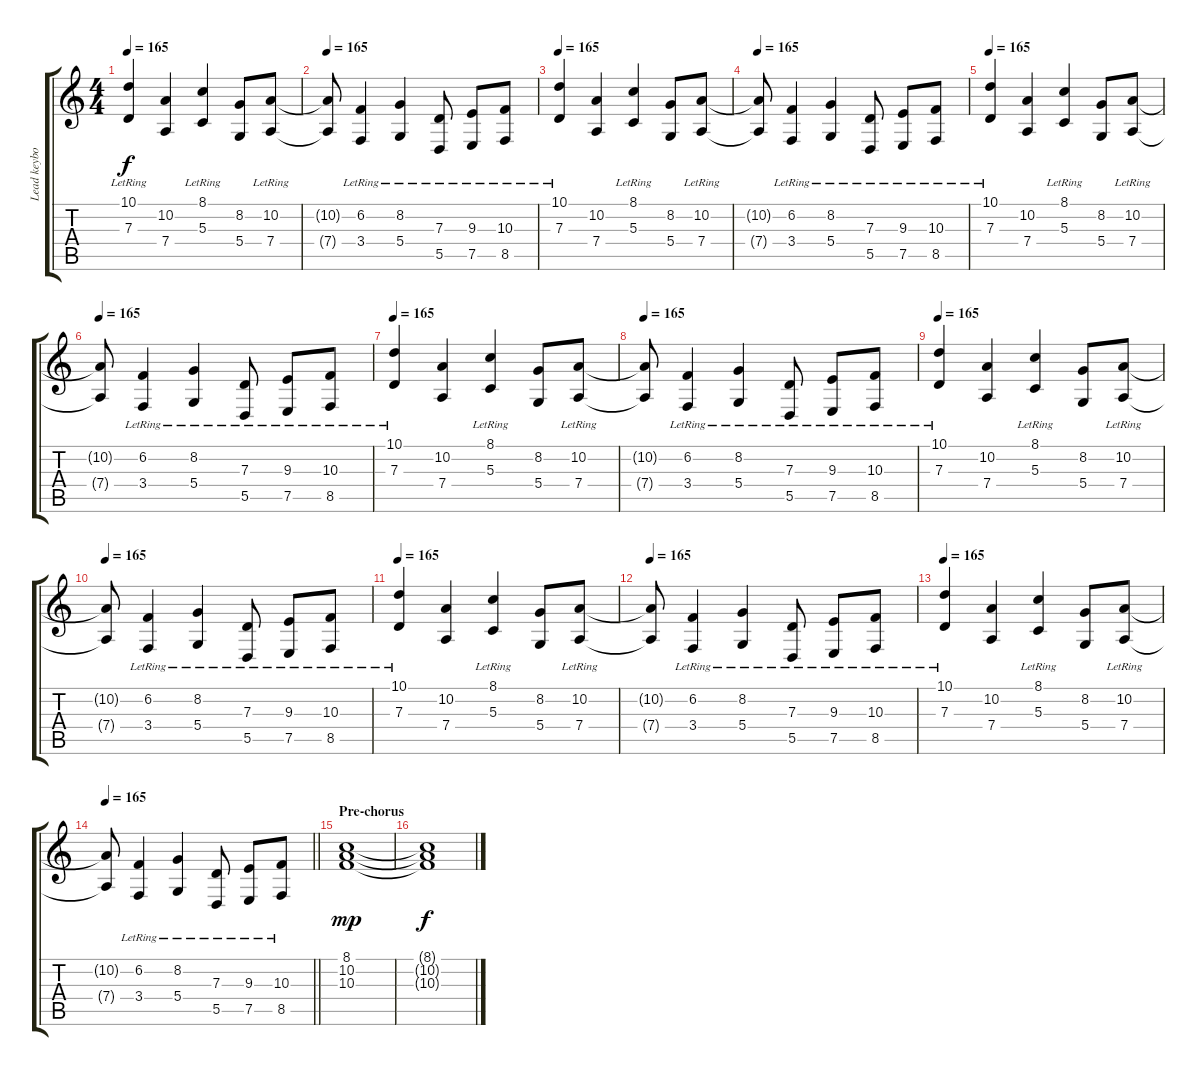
\track ("Lead keyboard" "Lead keybo") {instrument churchorgan}
\staff {score tabs}
\tuning (E4 B3 G3 D3 A2 D2) {hide}
\ts (4 4)
\tempo 165
\clef g2
\ks c
(10.1{lr} 7.3{lr}).4{dy f} (10.2 7.4).4 (8.1{lr} 5.3).4 (8.2 5.4).8 (10.2{lr} 7.4{lr}).8 |
\tempo 165
(10.2{t} 7.4{t}).8 (6.2{lr} 3.4{lr}).4 (8.2{lr} 5.4{lr}).4 (7.3{lr} 5.5{lr}).8 (9.3{lr} 7.5{lr}).8 (10.3{lr} 8.5{lr}).8 |
\tempo 165
(10.1{lr} 7.3{lr}).4 (10.2 7.4).4 (8.1{lr} 5.3).4 (8.2 5.4).8 (10.2{lr} 7.4{lr}).8 |
\tempo 165
(10.2{t} 7.4{t}).8 (6.2{lr} 3.4{lr}).4 (8.2{lr} 5.4{lr}).4 (7.3{lr} 5.5{lr}).8 (9.3{lr} 7.5{lr}).8 (10.3{lr} 8.5{lr}).8 |
\tempo 165
(10.1{lr} 7.3{lr}).4 (10.2 7.4).4 (8.1{lr} 5.3).4 (8.2 5.4).8 (10.2{lr} 7.4{lr}).8 |
\tempo 165
(10.2{t} 7.4{t}).8 (6.2{lr} 3.4{lr}).4 (8.2{lr} 5.4{lr}).4 (7.3{lr} 5.5{lr}).8 (9.3{lr} 7.5{lr}).8 (10.3{lr} 8.5{lr}).8 |
\tempo 165
(10.1{lr} 7.3{lr}).4 (10.2 7.4).4 (8.1{lr} 5.3).4 (8.2 5.4).8 (10.2{lr} 7.4{lr}).8 |
\tempo 165
(10.2{t} 7.4{t}).8 (6.2{lr} 3.4{lr}).4 (8.2{lr} 5.4{lr}).4 (7.3{lr} 5.5{lr}).8 (9.3{lr} 7.5{lr}).8 (10.3{lr} 8.5{lr}).8 |
\tempo 165
(10.1{lr} 7.3{lr}).4 (10.2 7.4).4 (8.1{lr} 5.3).4 (8.2 5.4).8 (10.2{lr} 7.4{lr}).8 |
\tempo 165
(10.2{t} 7.4{t}).8 (6.2{lr} 3.4{lr}).4 (8.2{lr} 5.4{lr}).4 (7.3{lr} 5.5{lr}).8 (9.3{lr} 7.5{lr}).8 (10.3{lr} 8.5{lr}).8 |
\tempo 165
(10.1{lr} 7.3{lr}).4 (10.2 7.4).4 (8.1{lr} 5.3).4 (8.2 5.4).8 (10.2{lr} 7.4{lr}).8 |
\tempo 165
(10.2{t} 7.4{t}).8 (6.2{lr} 3.4{lr}).4 (8.2{lr} 5.4{lr}).4 (7.3{lr} 5.5{lr}).8 (9.3{lr} 7.5{lr}).8 (10.3{lr} 8.5{lr}).8 |
\tempo 165
(10.1{lr} 7.3{lr}).4 (10.2 7.4).4 (8.1{lr} 5.3).4 (8.2 5.4).8 (10.2{lr} 7.4{lr}).8 |
\tempo 165
\barLineRight lightlight
(10.2{t} 7.4{t}).8 (6.2{lr} 3.4{lr}).4 (8.2{lr} 5.4{lr}).4 (7.3{lr} 5.5{lr}).8 (9.3{lr} 7.5{lr}).8 (10.3{lr} 8.5{lr}).8 |
\section ("" "Pre-chorus")
(8.1 10.2 10.3).1{dy mp volume 14 instrument choiraahs} |
(8.1{t} 10.2{t} 10.3{t}).1{dy f}
